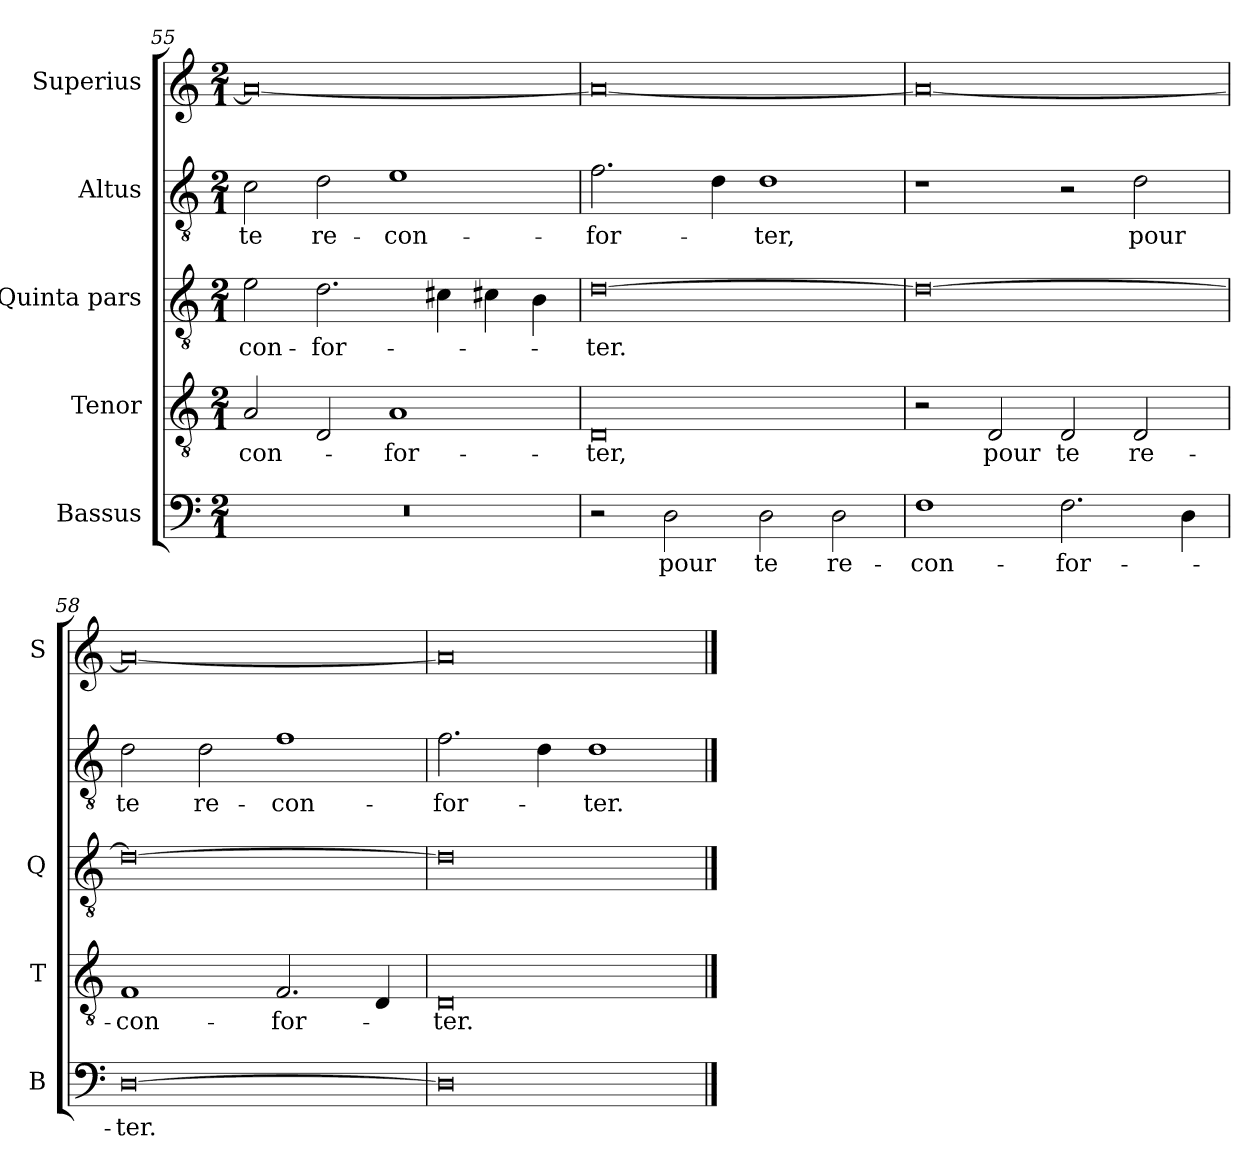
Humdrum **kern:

**kern	**text	**kern	**text	**kern	**text	**kern	**text	**kern
*part5	*part5	*part4	*part4	*part3	*part3	*part2	*part2	*part1
*staff5	*staff5	*staff4	*staff4	*staff3	*staff3	*staff2	*staff2	*staff1
*I"Bassus	*	*I"Tenor	*	*I"Quinta pars	*	*I"Altus	*	*I"Superius
*I'B	*	*I'T	*	*I'Q	*	*	*	*I'S
*clefF4	*	*clefGv2	*	*clefGv2	*	*clefGv2	*	*clefG2
*k[]	*	*k[]	*	*k[]	*	*k[]	*	*k[]
*M2/1	*	*M2/1	*	*M2/1	*	*M2/1	*	*M2/1
=55	=55	=55	=55	=55	=55	=55	=55	=55
0r	.	2A/	-con-	2e\	-con-	2c\	te	0a_
.	.	2D/	.	2.d\	-for-	2d\	re-	.
.	.	1A	-for-	.	.	1e	-con-	.
.	.	.	.	4c#X\	.	.	.	.
.	.	.	.	4c#X\	.	.	.	.
.	.	.	.	4B\	.	.	.	.
=56	=56	=56	=56	=56	=56	=56	=56	=56
2r	.	0D	-ter,	[0d	-ter.	2.f\	-for-	0a_
2D\	pour	.	.	.	.	.	.	.
.	.	.	.	.	.	4d\	.	.
2D\	te	.	.	.	.	1d	-ter,	.
2D\	re-	.	.	.	.	.	.	.
=57	=57	=57	=57	=57	=57	=57	=57	=57
1F	-con-	2r	.	0d_	.	1r	.	0a_
.	.	2D/	pour	.	.	.	.	.
2.F\	-for-	2D/	te	.	.	2r	.	.
.	.	2D/	re-	.	.	2d\	pour	.
4D\	.	.	.	.	.	.	.	.
=58	=58	=58	=58	=58	=58	=58	=58	=58
[0D	-ter.	1F	-con-	0d_	.	2d\	te	0a_
.	.	.	.	.	.	2d\	re-	.
.	.	2.F/	-for-	.	.	1f	-con-	.
.	.	4D/	.	.	.	.	.	.
=59	=59	=59	=59	=59	=59	=59	=59	=59
0D]	.	0D	-ter.	0d]	.	2.f\	-for-	0a]
.	.	.	.	.	.	4d\	.	.
.	.	.	.	.	.	1d	-ter.	.
==	==	==	==	==	==	==	==	==
*-	*-	*-	*-	*-	*-	*-	*-	*-
